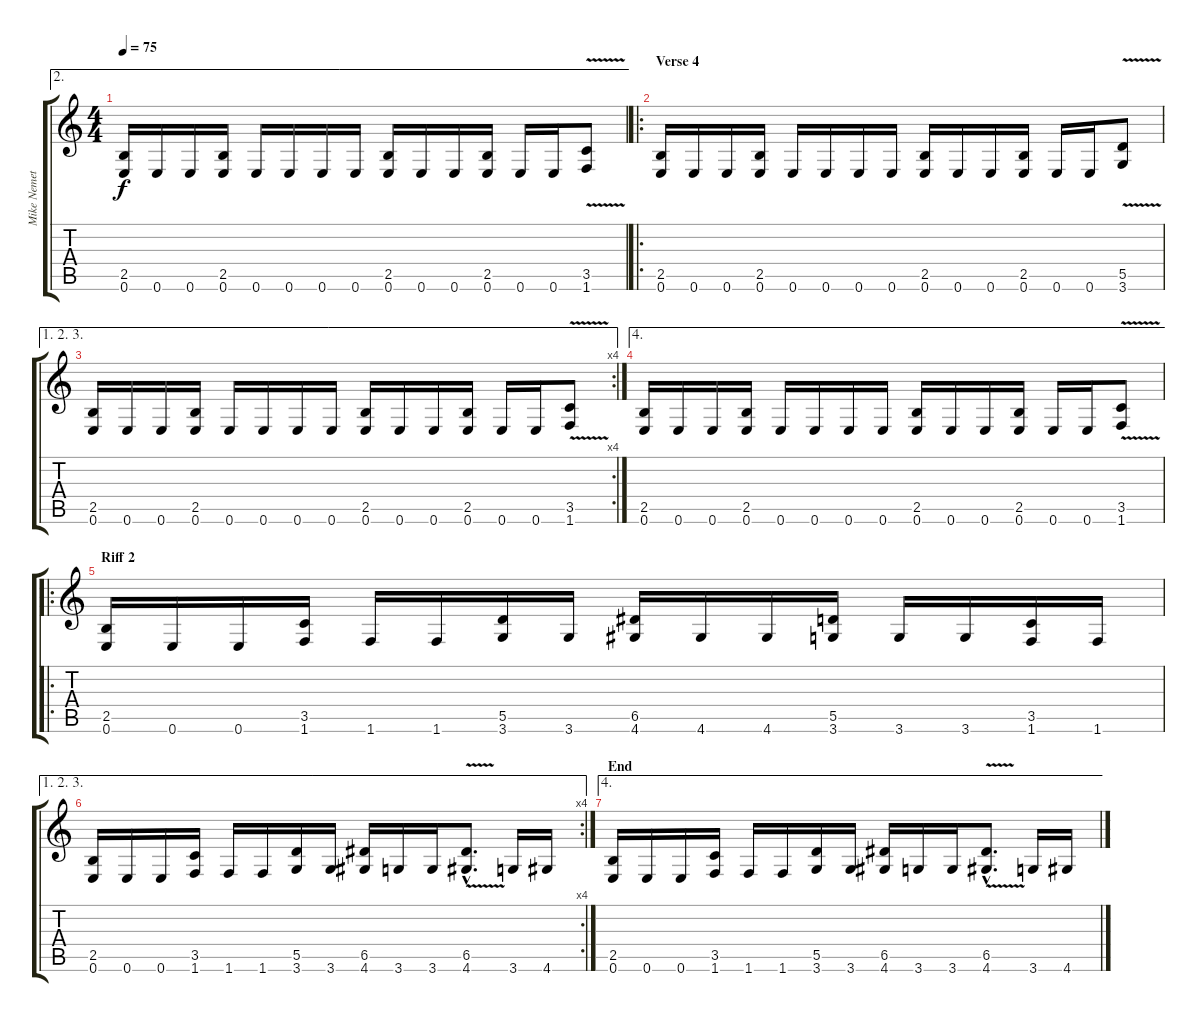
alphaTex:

\track ("Mike Nemeth" "Mike Nemet") {instrument distortionguitar}
\staff {score tabs}
\tuning (E4 B3 G3 D3 A2 E2) {hide}
\ae 2
\ts (4 4)
\tempo 75
\clef g2
\ks c
(2.5 0.6).16{dy f} 0.6.16 0.6.16 (2.5 0.6).16 0.6.16 0.6.16 0.6.16 0.6.16 (2.5 0.6).16 0.6.16 0.6.16 (2.5 0.6).16 0.6.16 0.6.16 (3.5 1.6{v}).8 |
\ro
\section ("" "Verse 4")
(2.5 0.6).16 0.6.16 0.6.16 (2.5 0.6).16 0.6.16 0.6.16 0.6.16 0.6.16 (2.5 0.6).16 0.6.16 0.6.16 (2.5 0.6).16 0.6.16 0.6.16 (5.5 3.6{v}).8 |
\ae (1 2 3)
\rc 4
(2.5 0.6).16 0.6.16 0.6.16 (2.5 0.6).16 0.6.16 0.6.16 0.6.16 0.6.16 (2.5 0.6).16 0.6.16 0.6.16 (2.5 0.6).16 0.6.16 0.6.16 (3.5 1.6{v}).8 |
\ae 4
(2.5 0.6).16 0.6.16 0.6.16 (2.5 0.6).16 0.6.16 0.6.16 0.6.16 0.6.16 (2.5 0.6).16 0.6.16 0.6.16 (2.5 0.6).16 0.6.16 0.6.16 (3.5 1.6{v}).8 |
\ro
\section ("" "Riff 2")
(2.5 0.6).16 0.6.16 0.6.16 (3.5 1.6).16 1.6.16 1.6.16 (5.5 3.6).16 3.6.16 (6.5 4.6).16 4.6.16 4.6.16 (5.5 3.6).16 3.6.16 3.6.16 (3.5 1.6).16 1.6.16 |
\ae (1 2 3)
\rc 4
(2.5 0.6).16 0.6.16 0.6.16 (3.5 1.6).16 1.6.16 1.6.16 (5.5 3.6).16 3.6.16 (6.5 4.6).16 3.6.16 3.6.16 (6.5{v hac} 4.6{hac}).8{d} 3.6.16 4.6.16 |
\ae 4
\section ("" "End")
(2.5 0.6).16 0.6.16 0.6.16 (3.5 1.6).16 1.6.16 1.6.16 (5.5 3.6).16 3.6.16 (6.5 4.6).16 3.6.16 3.6.16 (6.5{hac} 4.6{v hac}).8{d} 3.6.16 4.6.16
